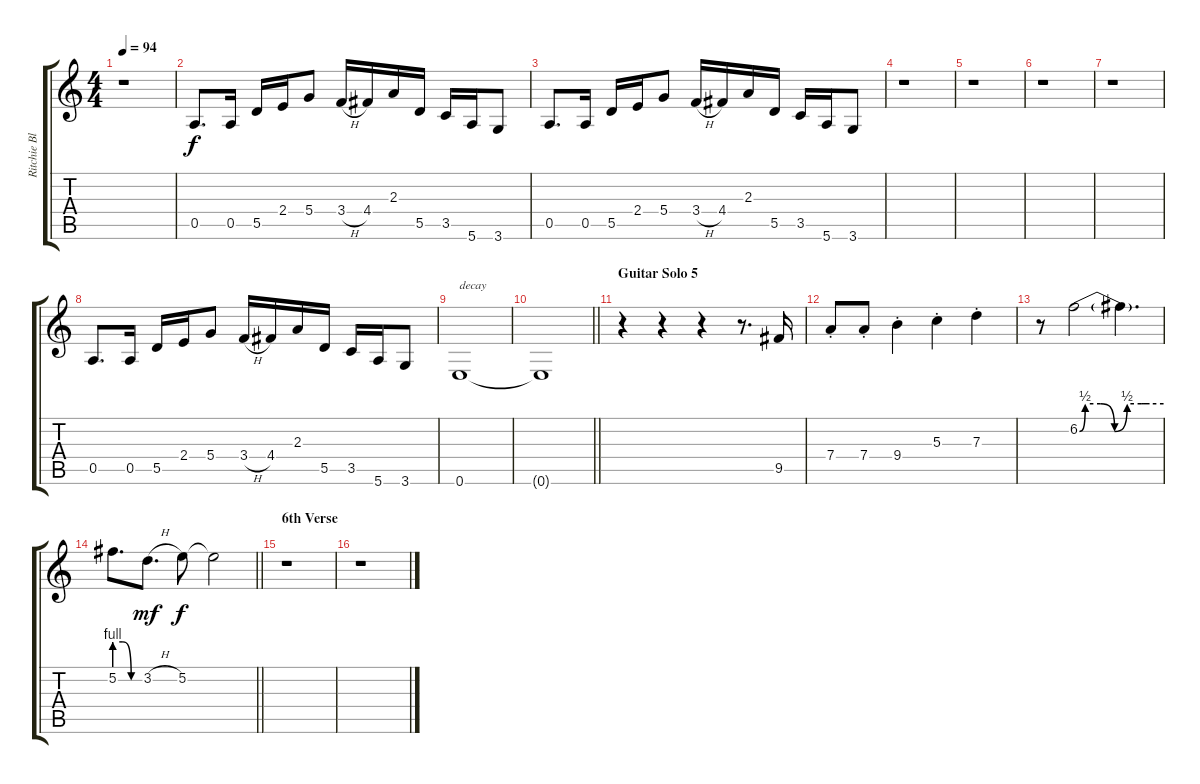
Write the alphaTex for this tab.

\track ("Ritchie Blackmore (Lead)" "Ritchie Bl") {instrument overdrivenguitar}
\staff {score tabs}
\tuning (E4 B3 G3 D3 A2 E2) {hide}
\ts (4 4)
\tempo 94
\clef g2
\ks c
r.1{dy f} |
0.5.8{d} 0.5.16 5.5.16 2.4.16 5.4.8 3.4{h}.16 4.4.16 2.3.16 5.5.16 3.5.16 5.6.16 3.6.8 |
0.5.8{d} 0.5.16 5.5.16 2.4.16 5.4.8 3.4{h}.16 4.4.16 2.3.16 5.5.16 3.5.16 5.6.16 3.6.8 |
r.1 |
r.1 |
r.1 |
r.1 |
0.5.8{d} 0.5.16 5.5.16 2.4.16 5.4.8 3.4{h}.16 4.4.16 2.3.16 5.5.16 3.5.16 5.6.16 3.6.8 |
0.6.1{txt "decay" volume 0} |
\barLineRight lightlight
0.6{t}.1 |
\section ("" "Guitar Solo 5")
r.4{volume 15} r.4 r.4 r.8{d} 9.5.16 |
7.4{st}.8 7.4{st}.8 9.4{st}.4 5.3{st}.4 7.3{st}.4 |
r.8 6.2{be (custom 0 0 4 2 15 2 25 0 34 2 44 2 46 2 50 2 60 2)}.2 6.2{t}.4{d} |
\barLineRight lightlight
5.2{be (custom 0 4 20 4 40 0 60 0)}.8{d} 3.2{h}.8{d dy mf} 5.2.8{dy f} 5.2{t}.2 |
\section ("" "6th Verse")
r.1 |
r.1
